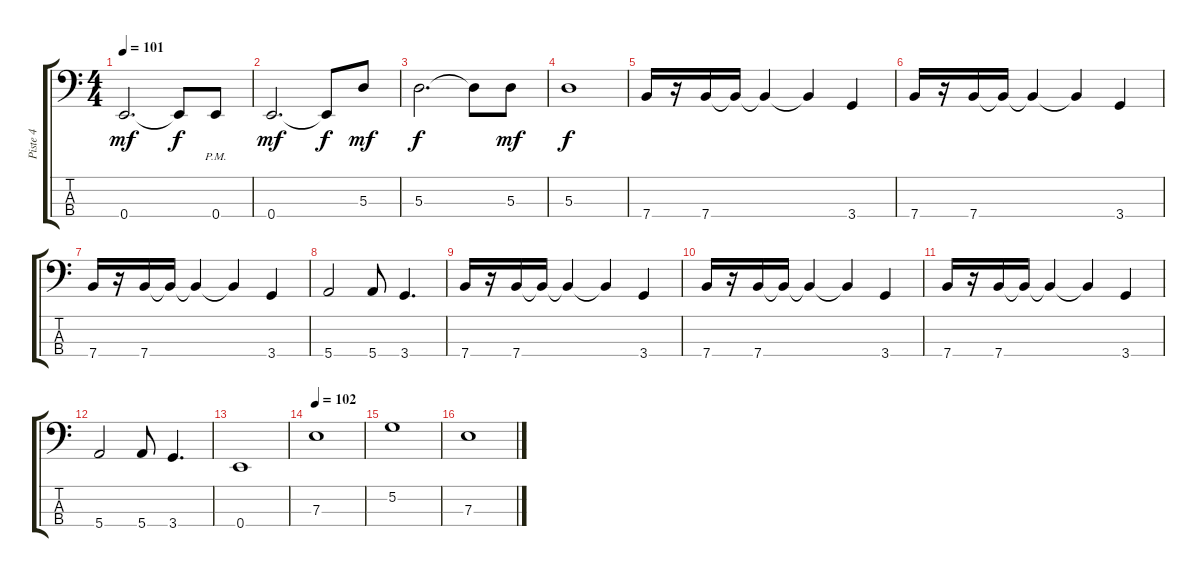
\track ("Piste 4" "Piste 4") {instrument electricbasspick}
\staff {score tabs}
\tuning (G2 D2 A1 E1) {hide}
\ts (4 4)
\tempo 101
\clef f4
\ks c
0.4.2{d dy mf} 0.4{t}.8{dy f} 0.4{pm}.8 |
0.4.2{d dy mf} 0.4{t}.8{dy f} 5.3.8{dy mf} |
5.3.2{d dy f} 5.3{t}.8 5.3.8{dy mf} |
5.3.1{dy f} |
7.4.16 r.16 7.4.16 7.4{t}.16 7.4{t}.4 7.4{t}.4 3.4.4 |
7.4.16 r.16 7.4.16 7.4{t}.16 7.4{t}.4 7.4{t}.4 3.4.4 |
7.4.16 r.16 7.4.16 7.4{t}.16 7.4{t}.4 7.4{t}.4 3.4.4 |
5.4.2 5.4.8 3.4.4{d} |
7.4.16 r.16 7.4.16 7.4{t}.16 7.4{t}.4 7.4{t}.4 3.4.4 |
7.4.16 r.16 7.4.16 7.4{t}.16 7.4{t}.4 7.4{t}.4 3.4.4 |
7.4.16 r.16 7.4.16 7.4{t}.16 7.4{t}.4 7.4{t}.4 3.4.4 |
5.4.2 5.4.8 3.4.4{d} |
0.4.1 |
\tempo 102
7.3.1 |
5.2.1 |
7.3.1
